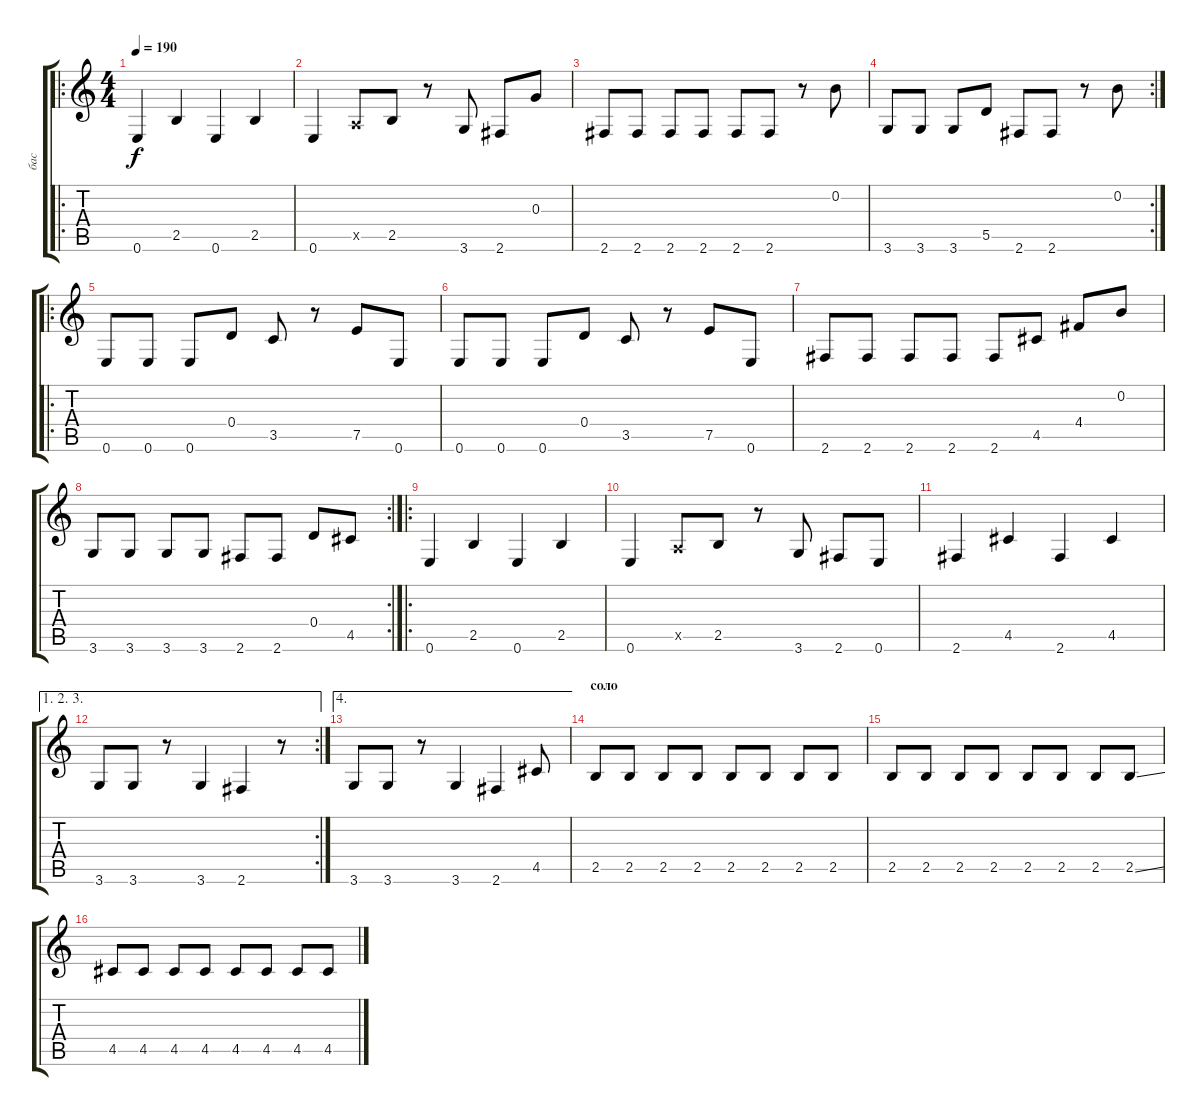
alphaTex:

\track ("бас" "бас") {instrument fretlessbass}
\staff {score tabs}
\tuning (E4 B3 G3 D3 A2 E2) {hide}
\ro
\ts (4 4)
\tempo 190
\clef g2
\ks c
0.6.4{dy f} 2.5.4 0.6.4 2.5.4 |
0.6.4 0.5{x}.8 2.5.8 r.8 3.6.8 2.6.8 0.3.8 |
2.6.8 2.6.8 2.6.8 2.6.8 2.6.8 2.6.8 r.8 0.2.8 |
\rc 2
3.6.8 3.6.8 3.6.8 5.5.8 2.6.8 2.6.8 r.8 0.2.8 |
\ro
0.6.8 0.6.8 0.6.8 0.4.8 3.5.8 r.8 7.5.8 0.6.8 |
0.6.8 0.6.8 0.6.8 0.4.8 3.5.8 r.8 7.5.8 0.6.8 |
2.6.8 2.6.8 2.6.8 2.6.8 2.6.8 4.5.8 4.4.8 0.2.8 |
\rc 2
3.6.8 3.6.8 3.6.8 3.6.8 2.6.8 2.6.8 0.4.8 4.5.8 |
\ro
0.6.4 2.5.4 0.6.4 2.5.4 |
0.6.4 0.5{x}.8 2.5.8 r.8 3.6.8 2.6.8 0.6.8 |
2.6.4 4.5.4 2.6.4 4.5.4 |
\ae (1 2 3)
\rc 2
3.6.8 3.6.8 r.8 3.6.4 2.6.4 r.8 |
\ae 4
3.6.8 3.6.8 r.8 3.6.4 2.6.4 4.5.8 |
\section ("" "соло")
2.5.8 2.5.8 2.5.8 2.5.8 2.5.8 2.5.8 2.5.8 2.5.8 |
2.5.8 2.5.8 2.5.8 2.5.8 2.5.8 2.5.8 2.5.8 2.5{ss}.8 |
4.5.8 4.5.8 4.5.8 4.5.8 4.5.8 4.5.8 4.5.8 4.5.8
